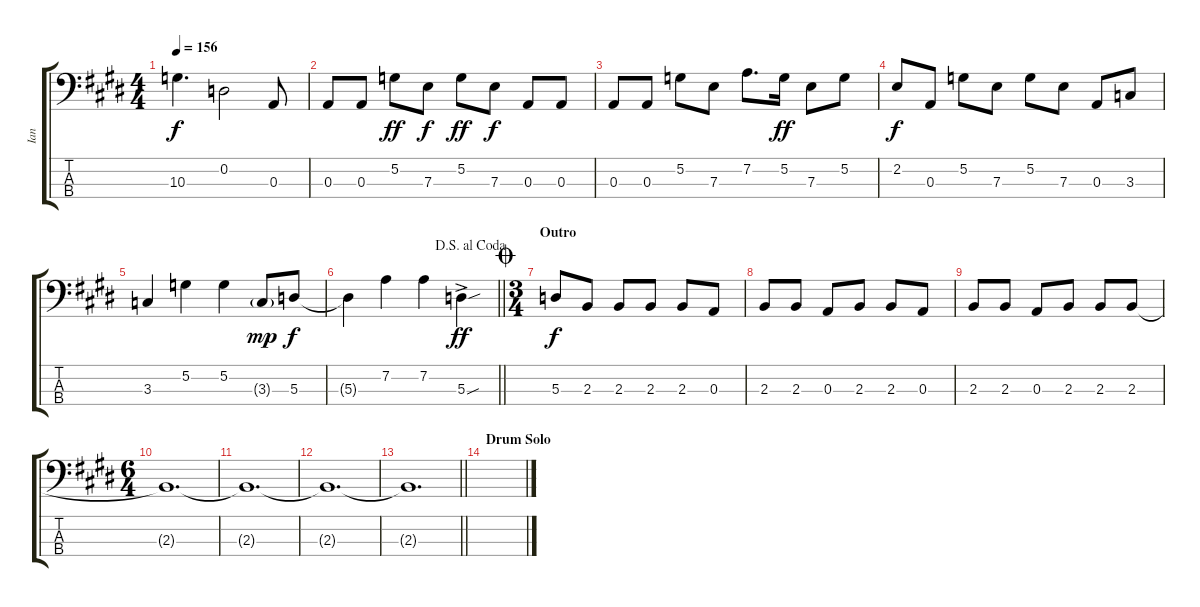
\track ("Ian" "Ian") {instrument electricbassfinger}
\staff {score tabs}
\tuning (G2 D2 A1 E1) {hide}
\ts (4 4)
\tempo 156
\clef f4
\ks e
10.3.4{d dy f} 0.2.2 0.3.8 |
0.3.8 0.3.8 5.2.8{dy ff} 7.3.8{dy f} 5.2.8{dy ff} 7.3.8{dy f} 0.3.8 0.3.8 |
0.3.8 0.3.8 5.2.8 7.3.8 7.2.8{d} 5.2.16{dy ff} 7.3.8 5.2.8 |
2.2.8{dy f} 0.3.8 5.2.8 7.3.8 5.2.8 7.3.8 0.3.8 3.3.8 |
3.3.4 5.2.4 5.2.4 3.3{g}.8{dy mp} 5.3.8{dy f} |
\jump dalsegnoalcoda
\barLineRight lightlight
5.3{t}.4 7.2.4 7.2.4 5.3{sou ac}.4{dy ff} |
\ts (3 4)
\section ("" "Outro")
\jump coda
5.3.8{dy f} 2.3.8 2.3.8 2.3.8 2.3.8 0.3.8 |
2.3.8 2.3.8 0.3.8 2.3.8 2.3.8 0.3.8 |
2.3.8 2.3.8 0.3.8 2.3.8 2.3.8 2.3.8{volume 0} |
\ts (6 4)
2.3{t}.1{d} |
2.3{t}.1{d} |
2.3{t}.1{d} |
\barLineRight lightlight
2.3{t}.1{d} |
\section ("" "Drum Solo")
